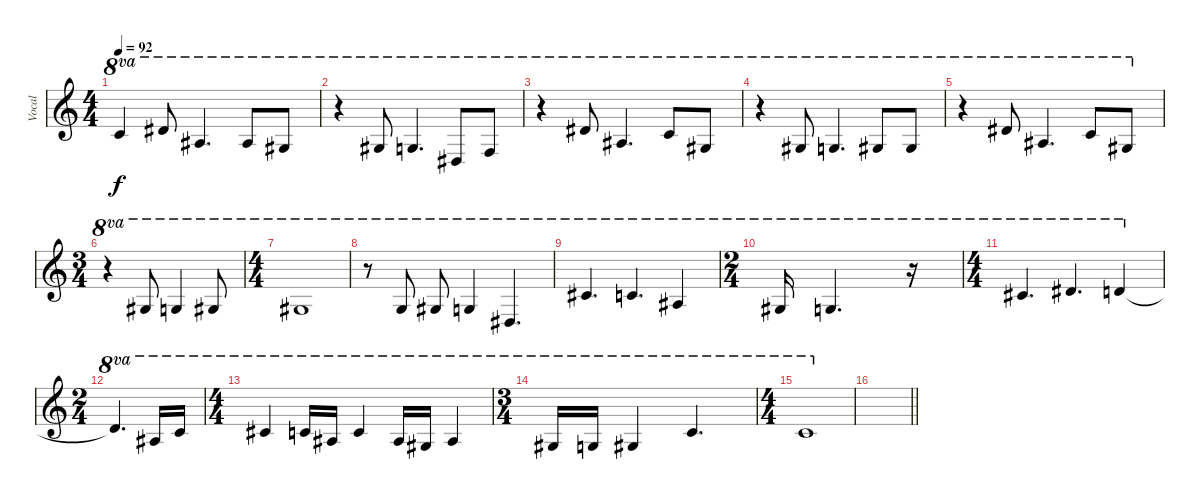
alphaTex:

\track ("Vocal" "Vocal") {instrument orchestralharp}
\staff {score}
\tuning (E4 B3 G3 D3 A2 E2) {hide}
\ts (4 4)
\tempo 92
\clef g2
\ks c
8.1.4{ot 8va dy f} 11.1.8{ot 8va} 6.1.4{d ot 8va} 6.1.8{ot 8va} 4.1.8{ot 8va} |
r.4{ot 8va} 4.1.8{ot 8va} 3.1.4{d ot 8va} 4.2.8{ot 8va} 1.1.8{ot 8va} |
r.4{ot 8va} 11.1.8{ot 8va} 6.1.4{d ot 8va} 8.1.8{ot 8va} 4.1.8{ot 8va} |
r.4{ot 8va} 4.1.8{ot 8va} 3.1.4{d ot 8va} 4.1.8{ot 8va} 4.1.8{ot 8va} |
r.4{ot 8va} 11.1.8{ot 8va} 6.1.4{d ot 8va} 8.1.8{ot 8va} 4.1.8{ot 8va} |
\ts (3 4)
r.4{ot 8va} 4.1.8{ot 8va} 3.1.4{ot 8va} 4.1.8{ot 8va} |
\ts (4 4)
4.1.1{ot 8va} |
r.8{ot 8va} 3.1.8{ot 8va} 4.1.8{ot 8va} 3.1.4{ot 8va} 4.2.4{d ot 8va} |
9.1.4{d ot 8va} 8.1.4{d ot 8va} 6.1.4{ot 8va} |
\ts (2 4)
4.1.16{ot 8va} 3.1.4{d ot 8va} r.16{ot 8va} |
\ts (4 4)
9.1.4{d ot 8va} 11.1.4{d ot 8va} 10.1.4{ot 8va} |
\ts (2 4)
10.1{t}.4{d ot 8va} 6.1.16{ot 8va} 8.1.16{ot 8va} |
\ts (4 4)
9.1.4{ot 8va} 8.1.16{ot 8va} 6.1.16{ot 8va} 8.1.4{ot 8va} 6.1.16{ot 8va} 4.1.16{ot 8va} 6.1.4{ot 8va} |
\ts (3 4)
9.2.16{ot 8va} 8.2.16{ot 8va} 4.1.4{ot 8va} 8.1.4{d ot 8va} |
\ts (4 4)
8.1.1{ot 8va} |
\barLineRight lightlight
